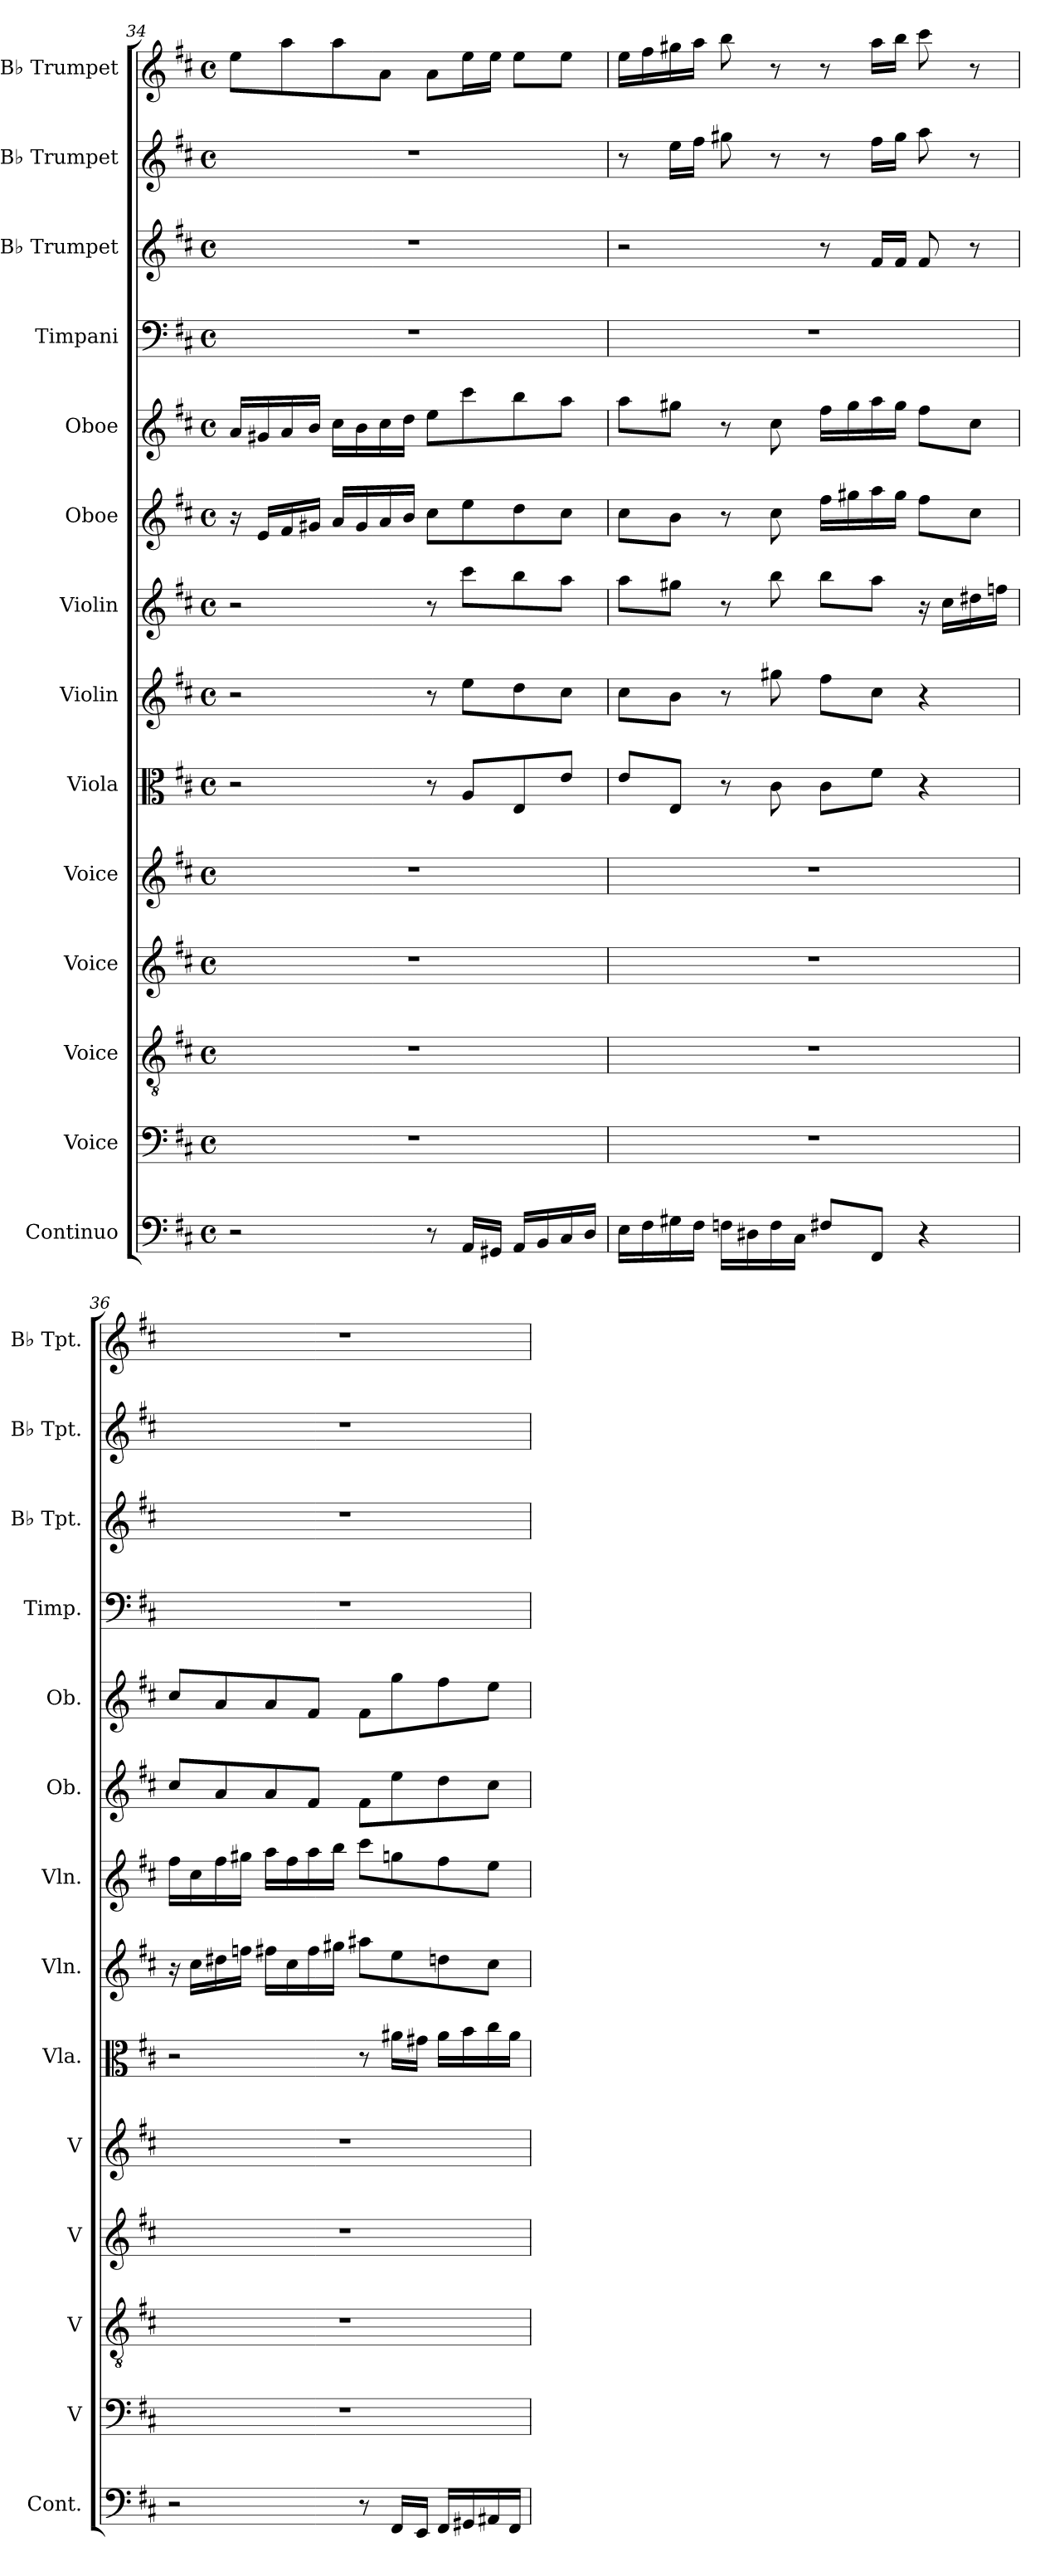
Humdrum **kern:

**kern	**kern	**kern	**kern	**kern	**kern	**kern	**kern	**kern	**kern	**kern	**kern	**kern	**kern
*part14	*part13	*part12	*part11	*part10	*part9	*part8	*part7	*part6	*part5	*part4	*part3	*part2	*part1
*staff14	*staff13	*staff12	*staff11	*staff10	*staff9	*staff8	*staff7	*staff6	*staff5	*staff4	*staff3	*staff2	*staff1
*I"Continuo	*I"Voice	*I"Voice	*I"Voice	*I"Voice	*I"Viola	*I"Violin	*I"Violin	*I"Oboe	*I"Oboe	*I"Timpani	*I"B♭ Trumpet	*I"B♭ Trumpet	*I"B♭ Trumpet
*I'Cont.	*I'V	*I'V	*I'V	*I'V	*I'Vla.	*I'Vln.	*I'Vln.	*I'Ob.	*I'Ob.	*I'Timp.	*I'B♭ Tpt.	*I'B♭ Tpt.	*I'B♭ Tpt.
*clefF4	*clefF4	*clefGv2	*clefG2	*clefG2	*clefC3	*clefG2	*clefG2	*clefG2	*clefG2	*clefF4	*clefG2	*clefG2	*clefG2
*k[f#c#]	*k[f#c#]	*k[f#c#]	*k[f#c#]	*k[f#c#]	*k[f#c#]	*k[f#c#]	*k[f#c#]	*k[f#c#]	*k[f#c#]	*k[f#c#]	*k[f#c#]	*k[f#c#]	*k[f#c#]
*M4/4	*M4/4	*M4/4	*M4/4	*M4/4	*M4/4	*M4/4	*M4/4	*M4/4	*M4/4	*M4/4	*M4/4	*M4/4	*M4/4
*met(c)	*met(c)	*met(c)	*met(c)	*met(c)	*met(c)	*met(c)	*met(c)	*met(c)	*met(c)	*met(c)	*met(c)	*met(c)	*met(c)
=34	=34	=34	=34	=34	=34	=34	=34	=34	=34	=34	=34	=34	=34
2r	1r	1r	1r	1r	2r	2r	2r	16r	16aLL	1r	1r	1r	8eeL
.	.	.	.	.	.	.	.	16eLL	16g#X	.	.	.	.
.	.	.	.	.	.	.	.	16f#	16a	.	.	.	8aa
.	.	.	.	.	.	.	.	16g#XJJ	16bJJ	.	.	.	.
.	.	.	.	.	.	.	.	16aLL	16cc#LL	.	.	.	8aa
.	.	.	.	.	.	.	.	16g#	16b	.	.	.	.
.	.	.	.	.	.	.	.	16a	16cc#	.	.	.	8aJ
.	.	.	.	.	.	.	.	16bJJ	16ddJJ	.	.	.	.
8r	.	.	.	.	8r	8r	8r	8cc#L	8eeL	.	.	.	8aL
16AALL	.	.	.	.	8AL	8eeL	8ccc#L	8ee	8ccc#	.	.	.	16eeL
16GG#XJJ	.	.	.	.	.	.	.	.	.	.	.	.	16eeJJ
16AALL	.	.	.	.	8E	8dd	8bb	8dd	8bb	.	.	.	8eeL
16BB	.	.	.	.	.	.	.	.	.	.	.	.	.
16C#	.	.	.	.	8eJ	8cc#J	8aaJ	8cc#J	8aaJ	.	.	.	8eeJ
16DJJ	.	.	.	.	.	.	.	.	.	.	.	.	.
=35	=35	=35	=35	=35	=35	=35	=35	=35	=35	=35	=35	=35	=35
16ELL	1r	1r	1r	1r	8eL	8cc#L	8aaL	8cc#L	8aaL	1r	2r	8r	16eeLL
16F#	.	.	.	.	.	.	.	.	.	.	.	.	16ff#
16G#X	.	.	.	.	8EJ	8bJ	8gg#XJ	8bJ	8gg#XJ	.	.	16eeLL	16gg#X
16F#JJ	.	.	.	.	.	.	.	.	.	.	.	16ff#JJ	16aaJJ
16FnLL	.	.	.	.	8r	8r	8r	8r	8r	.	.	8gg#X	8bb
16D#X	.	.	.	.	.	.	.	.	.	.	.	.	.
16F	.	.	.	.	8c#	8gg#X	8bb	8cc#	8cc#	.	.	8r	8r
16C#JJ	.	.	.	.	.	.	.	.	.	.	.	.	.
8F#XL	.	.	.	.	8c#L	8ff#L	8bbL	16ff#LL	16ff#LL	.	8r	8r	8r
.	.	.	.	.	.	.	.	16gg#X	16gg#	.	.	.	.
8FF#J	.	.	.	.	8f#J	8cc#J	8aaJ	16aa	16aa	.	16f#LL	16ff#LL	16aaLL
.	.	.	.	.	.	.	.	16gg#JJ	16gg#JJ	.	16f#JJ	16gg#JJ	16bbJJ
4r	.	.	.	.	4r	4r	16r	8ff#L	8ff#L	.	8f#	8aa	8ccc#
.	.	.	.	.	.	.	16cc#LL	.	.	.	.	.	.
.	.	.	.	.	.	.	16dd#X	8cc#J	8cc#J	.	8r	8r	8r
.	.	.	.	.	.	.	16ffnJJ	.	.	.	.	.	.
=36	=36	=36	=36	=36	=36	=36	=36	=36	=36	=36	=36	=36	=36
2r	1r	1r	1r	1r	2r	16r	16ff#LL	8cc#L	8cc#L	1r	1r	1r	1r
.	.	.	.	.	.	16cc#LL	16cc#	.	.	.	.	.	.
.	.	.	.	.	.	16dd#X	16ff#	8a	8a	.	.	.	.
.	.	.	.	.	.	16ffnJJ	16gg#XJJ	.	.	.	.	.	.
.	.	.	.	.	.	16ff#XLL	16aaLL	8a	8a	.	.	.	.
.	.	.	.	.	.	16cc#	16ff#	.	.	.	.	.	.
.	.	.	.	.	.	16ff#	16aa	8f#J	8f#J	.	.	.	.
.	.	.	.	.	.	16gg#XJJ	16bbJJ	.	.	.	.	.	.
8r	.	.	.	.	8r	8aa#XL	8ccc#L	8f#L	8f#L	.	.	.	.
16FF#LL	.	.	.	.	16a#XLL	8ee	8ggn	8ee	8gg	.	.	.	.
16EEJJ	.	.	.	.	16g#XJJ	.	.	.	.	.	.	.	.
16FF#LL	.	.	.	.	16a#LL	8ddn	8ff#	8dd	8ff#	.	.	.	.
16GG#X	.	.	.	.	16b	.	.	.	.	.	.	.	.
16AA#X	.	.	.	.	16cc#	8cc#J	8eeJ	8cc#J	8eeJ	.	.	.	.
16FF#JJ	.	.	.	.	16a#JJ	.	.	.	.	.	.	.	.
=	=	=	=	=	=	=	=	=	=	=	=	=	=
*-	*-	*-	*-	*-	*-	*-	*-	*-	*-	*-	*-	*-	*-
